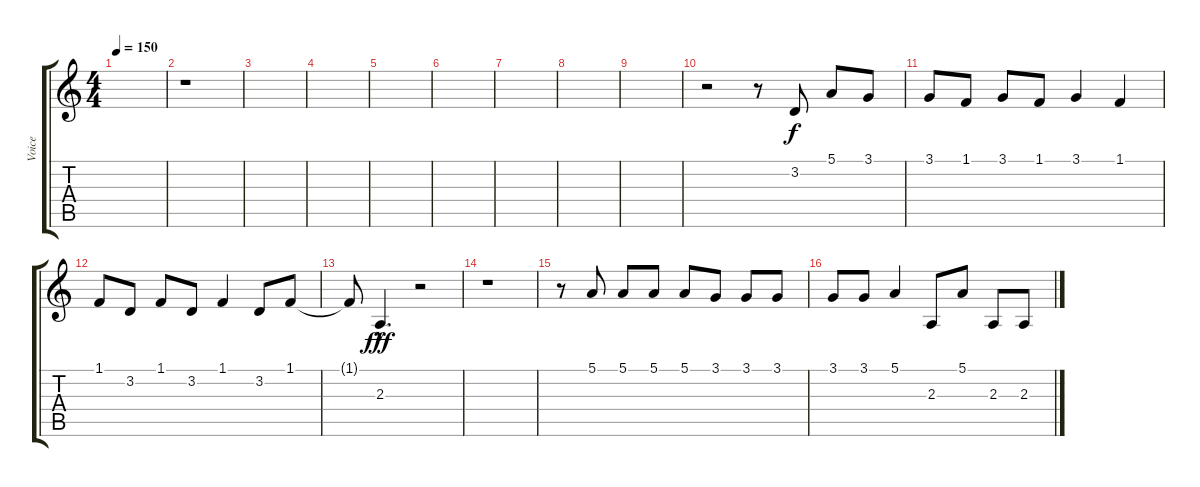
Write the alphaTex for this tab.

\track ("Voice" "Voice") {instrument lead6voice}
\staff {score tabs}
\tuning (E4 B3 G3 D3 A2 E2) {hide}
\ts (4 4)
\tempo 150
\clef g2
\ks c
|
r.1 |
|
|
|
|
|
|
|
r.2 r.8 3.2.8 5.1.8 3.1.8 |
3.1.8 1.1.8 3.1.8 1.1.8 3.1.4 1.1.4 |
1.1.8 3.2.8 1.1.8 3.2.8 1.1.4 3.2.8 1.1.8 |
1.1{t}.8{dy f} 2.3{hac}.4{d dy fff} r.2 |
r.1 |
r.8 5.1.8 5.1.8 5.1.8 5.1.8 3.1.8 3.1.8 3.1.8 |
3.1.8 3.1.8 5.1.4 2.3.8 5.1.8 2.3.8 2.3.8{txt ""}
